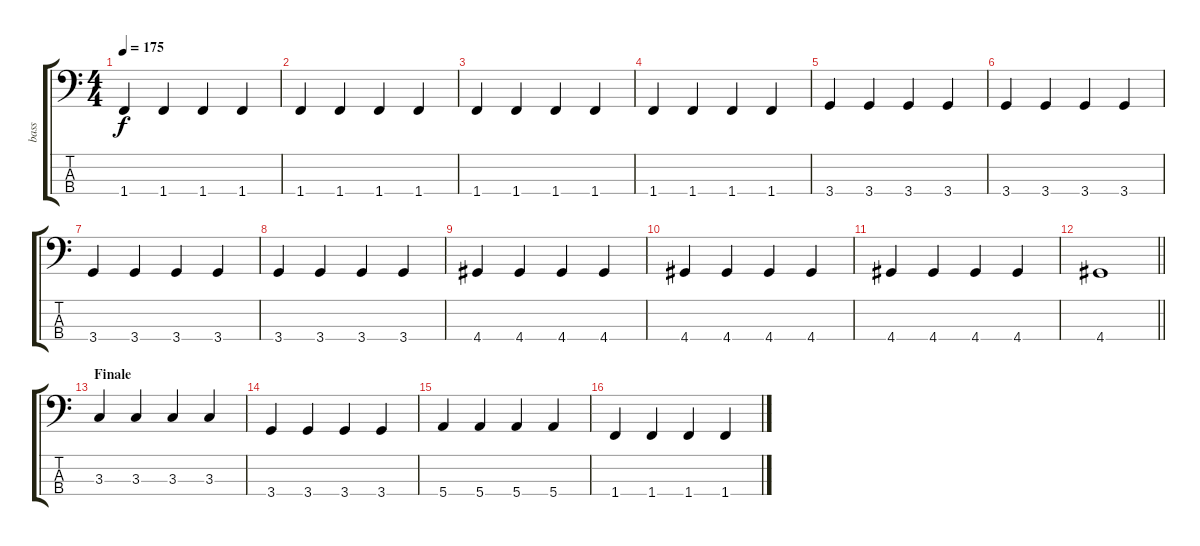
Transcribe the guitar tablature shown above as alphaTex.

\track ("bass" "bass") {instrument electricbasspick}
\staff {score tabs}
\tuning (G2 D2 A1 E1) {hide}
\ts (4 4)
\tempo 175
\clef f4
\ks c
1.4.4{dy f} 1.4.4 1.4.4 1.4.4 |
1.4.4 1.4.4 1.4.4 1.4.4 |
1.4.4 1.4.4 1.4.4 1.4.4 |
1.4.4 1.4.4 1.4.4 1.4.4 |
3.4.4 3.4.4 3.4.4 3.4.4 |
3.4.4 3.4.4 3.4.4 3.4.4 |
3.4.4 3.4.4 3.4.4 3.4.4 |
3.4.4 3.4.4 3.4.4 3.4.4 |
4.4.4 4.4.4 4.4.4 4.4.4 |
4.4.4 4.4.4 4.4.4 4.4.4 |
4.4.4 4.4.4 4.4.4 4.4.4 |
\barLineRight lightlight
4.4.1 |
\section ("" "Finale")
3.3.4 3.3.4 3.3.4 3.3.4 |
3.4.4 3.4.4 3.4.4 3.4.4 |
5.4.4 5.4.4 5.4.4 5.4.4 |
1.4.4 1.4.4 1.4.4 1.4.4
